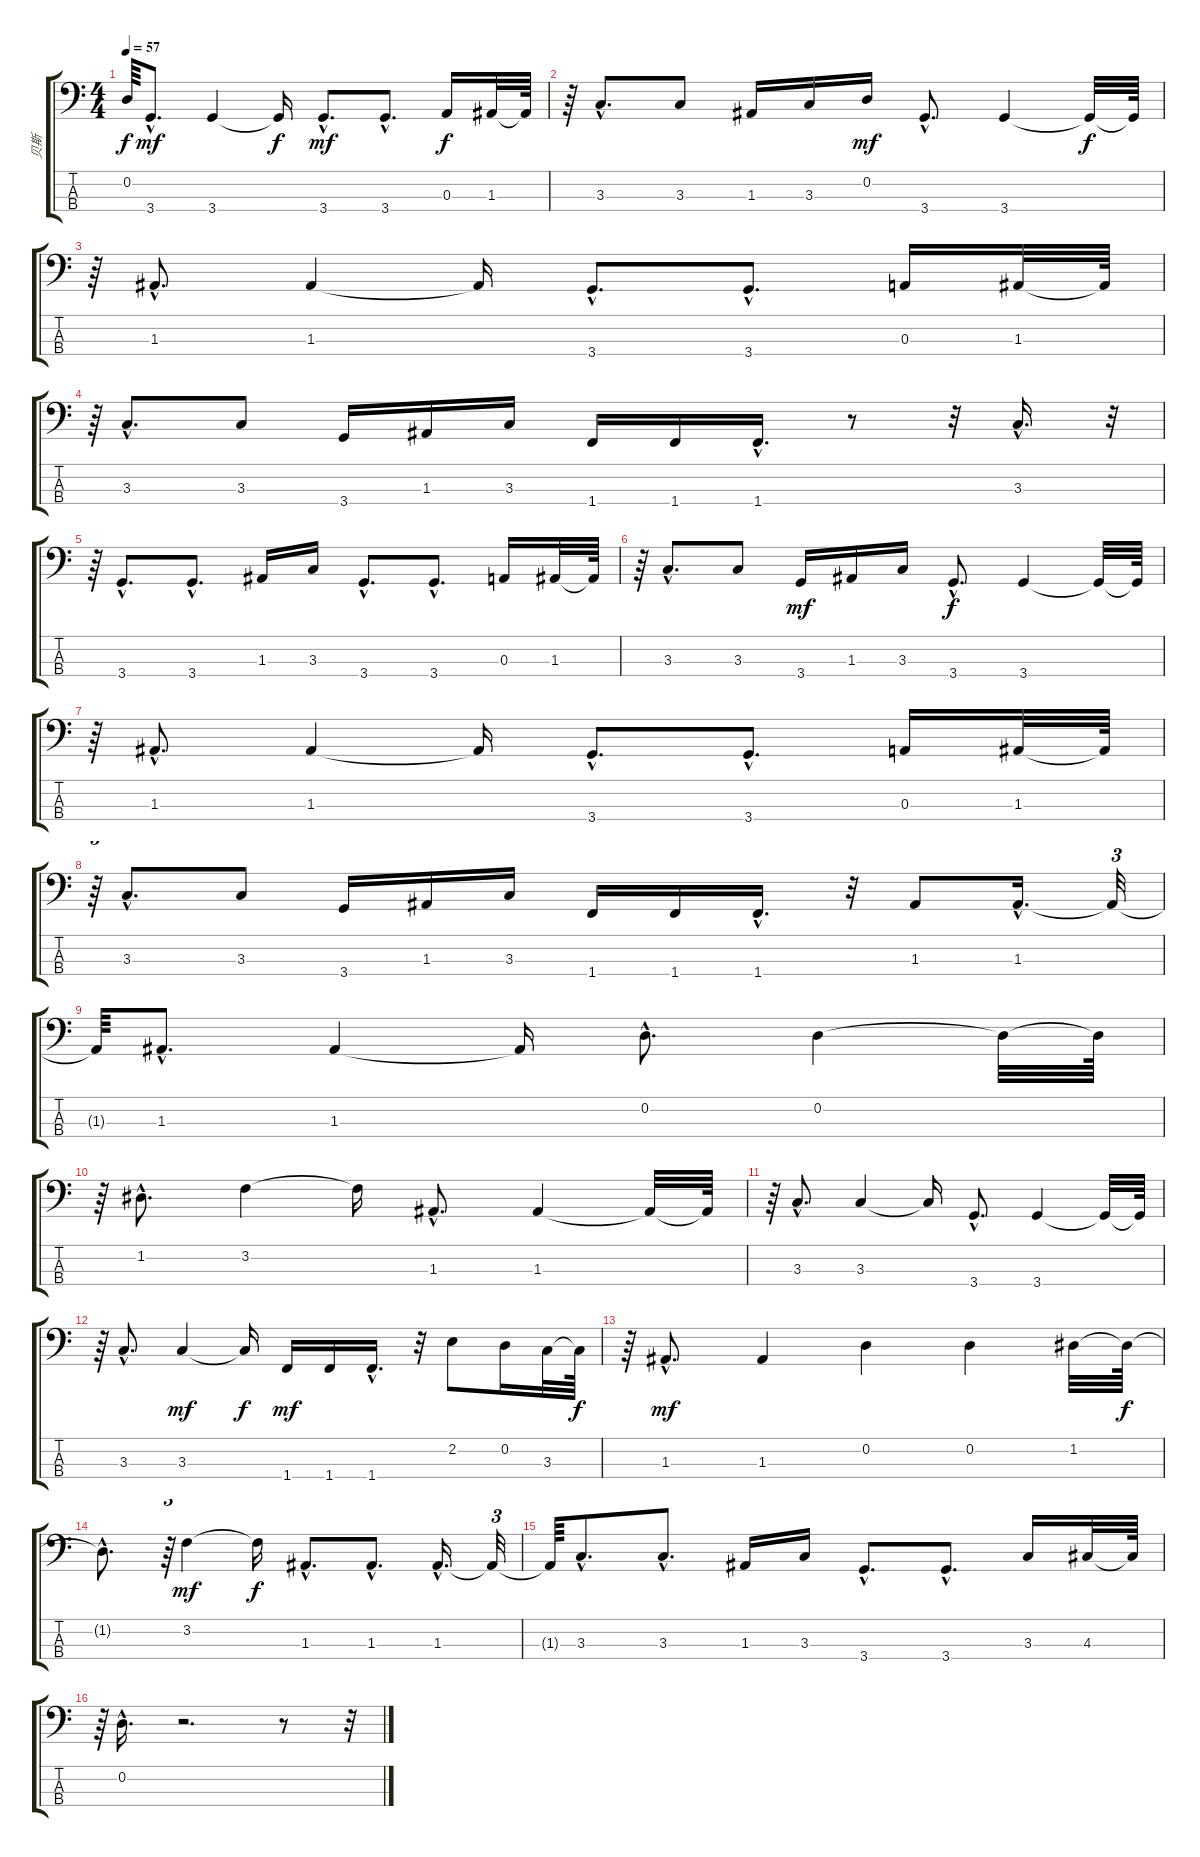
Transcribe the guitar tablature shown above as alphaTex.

\track ("贝斯" "贝斯") {instrument slapbass2}
\staff {score tabs}
\tuning (G2 D2 A1 E1) {hide}
\ts (4 4)
\tempo 57
\clef f4
\ks c
0.2{t}.64{dy f} 3.4{hac}.8{d dy mf} 3.4.4 3.4{t}.16{dy f} 3.4{hac}.8{d dy mf} 3.4{hac}.8{d} 0.3.16{dy f} 1.3.32 1.3{t}.64 |
r.64 3.3{hac}.8{d} 3.3.8 1.3.16 3.3.16 0.2.16{dy mf} 3.4{hac}.8{d} 3.4.4 3.4{t}.32{dy f} 3.4{t}.64 |
r.64 1.3{hac}.8{d} 1.3.4 1.3{t}.16 3.4{hac}.8{d} 3.4{hac}.8{d} 0.3.16 1.3.32 1.3{t}.64 |
r.64{tu (3 2)} 3.3{hac}.8{d} 3.3.8 3.4.16 1.3.16 3.3.16 1.4.16 1.4.16 1.4{hac}.16{d} r.8 r.32 3.3{hac}.16{d} r.32{tu (3 2)} |
r.64 3.4{hac}.8{d} 3.4{hac}.8{d} 1.3.16 3.3.16 3.4{hac}.8{d} 3.4{hac}.8{d} 0.3.16 1.3.32 1.3{t}.64 |
r.64 3.3{hac}.8{d} 3.3.8 3.4.16{dy mf} 1.3.16 3.3.16 3.4{hac}.8{d dy f} 3.4.4 3.4{t}.32 3.4{t}.64 |
r.64 1.3{hac}.8{d} 1.3.4 1.3{t}.16 3.4{hac}.8{d} 3.4{hac}.8{d} 0.3.16 1.3.32 1.3{t}.64 |
r.64{tu (3 2)} 3.3{hac}.8{d} 3.3.8 3.4.16 1.3.16 3.3.16 1.4.16 1.4.16 1.4{hac}.16{d} r.32 1.3.8 1.3{hac}.16{d} 1.3{t}.32{tu (3 2)} |
1.3{t}.64 1.3{hac}.8{d} 1.3.4 1.3{t}.16 0.2{hac}.8{d} 0.2.4 0.2{t}.32 0.2{t}.64 |
r.64 1.2{hac}.8{d} 3.2.4 3.2{t}.16 1.3{hac}.8{d} 1.3.4 1.3{t}.32 1.3{t}.64 |
r.64 3.3{hac}.8{d} 3.3.4 3.3{t}.16 3.4{hac}.8{d} 3.4.4 3.4{t}.32 3.4{t}.64 |
r.64 3.3{hac}.8{d} 3.3.4{dy mf} 3.3{t}.16{dy f} 1.4.16{dy mf} 1.4.16 1.4{hac}.16{d} r.32 2.2.8 0.2.16 3.3.32 3.3{t}.64{dy f} |
r.64 1.3{hac}.8{d dy mf} 1.3.4 0.2.4 0.2.4 1.2.32 1.2{t}.64{dy f} |
1.2{hac t}.8{d} r.64{tu (3 2)} 3.2.4{dy mf} 3.2{t}.16{dy f} 1.3{hac}.8{d} 1.3{hac}.8{d} 1.3{hac}.16{d} 1.3{t}.32{tu (3 2)} |
1.3{t}.64 3.3{hac}.8{d} 3.3{hac}.8{d} 1.3.16 3.3.16 3.4{hac}.8{d} 3.4{hac}.8{d} 3.3.16 4.3.32 4.3{t}.64 |
r.64{tu (3 2)} 0.2{hac}.16{d} r.2{d} r.8 r.32{tu (3 2)}
